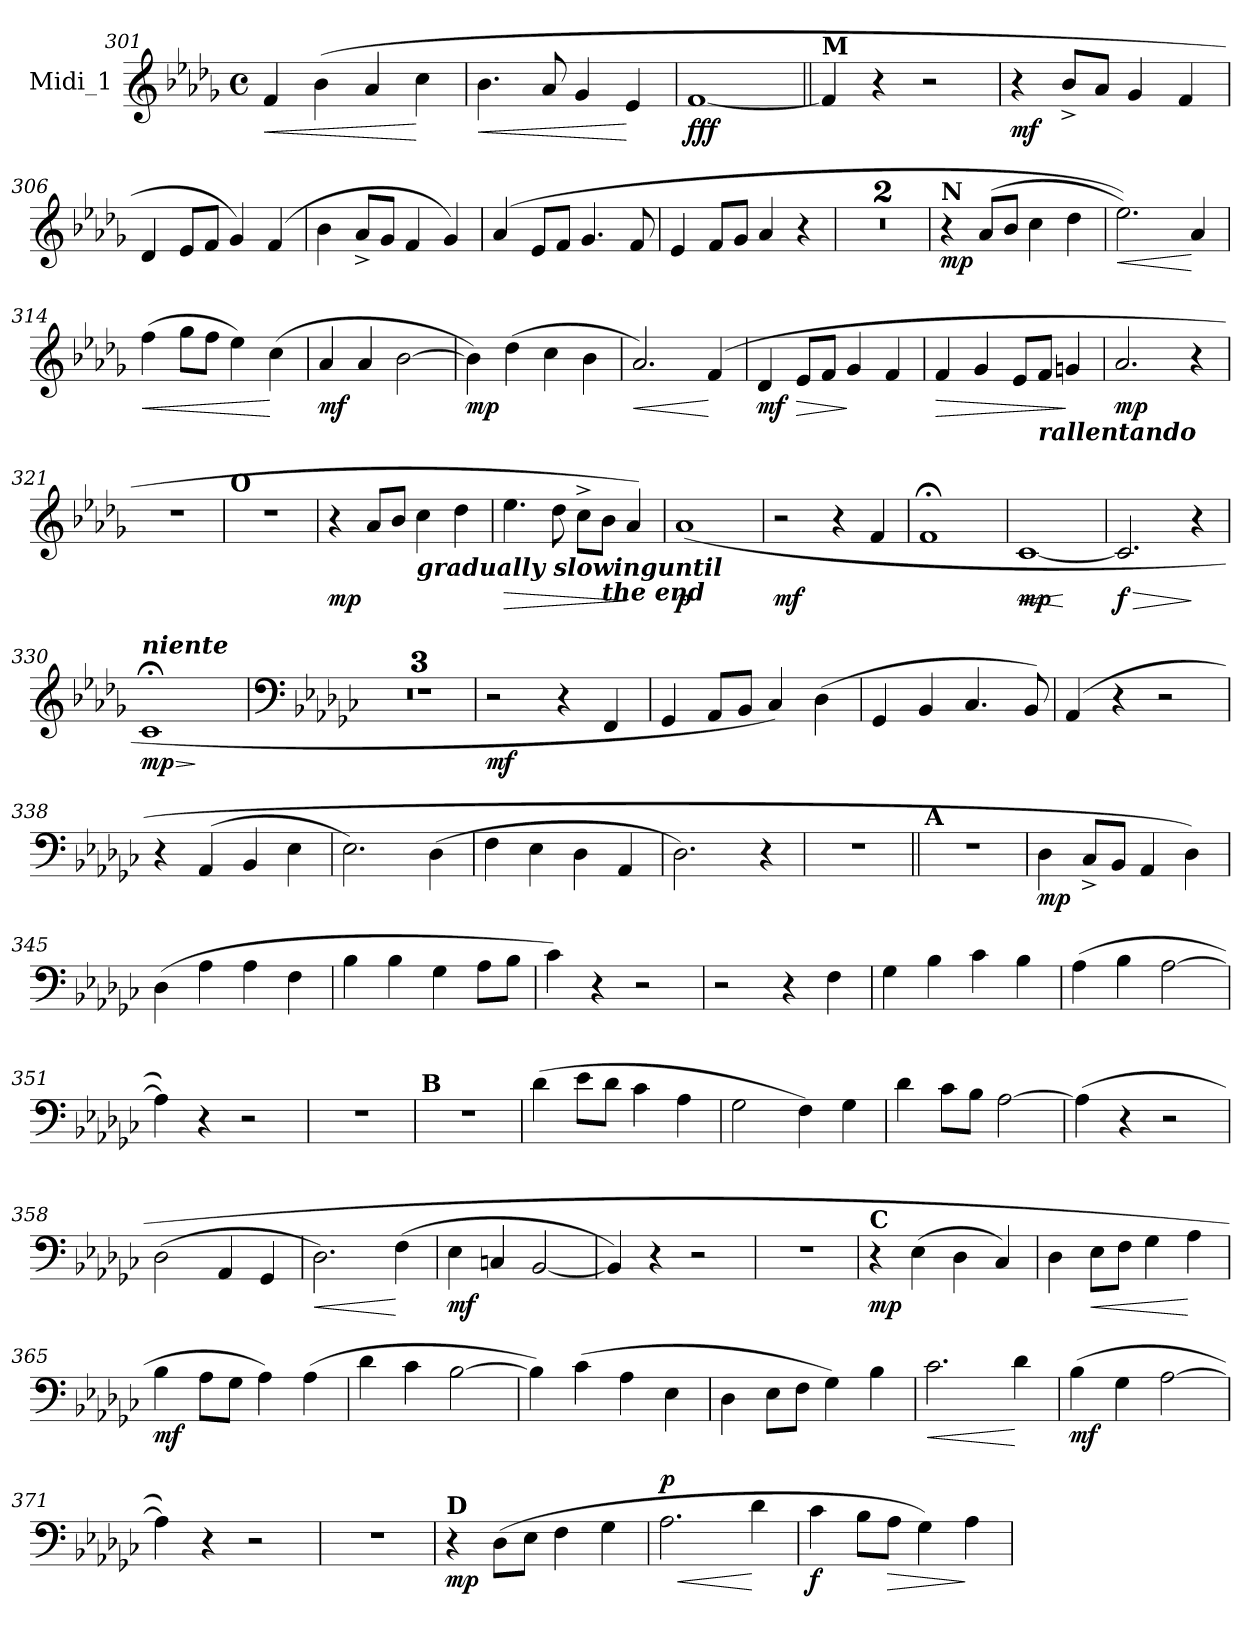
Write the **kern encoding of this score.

**kern	**dynam
*part1	*part1
*staff1	*staff1
*I"Midi_1	*
*clefG2	*
*k[b-e-a-d-g-]	*
*D-:	*
*M4/4	*
*met(c)	*
=301	=301
!	!LO:HP:b
4f/	<
(<4b-\	.
4a-/	.
4cc\	[
!!LO:LB:g=z
=302	=302
!	!LO:HP:b
4.b-\	<
8a-/	.
4g-/	.
4e-/	[
=303	=303
!	!LO:DY:b
[1f	fff
=304||	=304||
!LO:TX:a:B:t=M	!
4f/]	.
4r	.
2r	.
=305	=305
!	!LO:DY:b
4r	mf
8b-^/L	.
8a-/J	.
4g-/	.
4f/	.
=306	=306
4d-/	.
8e-/L	.
8f/J	.
4g-/)	.
(<4f/	.
=307	=307
4b-\	.
8a-^/L	.
8g-/J	.
4f/	.
4g-/)	.
!!LO:LB:g=z
=308	=308
(>4a-/	.
8e-/L	.
8f/J	.
4.g-/	.
8f/	.
=309	=309
4e-/	.
8f/L	.
8g-/J	.
4a-/	.
4r	.
=310	=310
1r	.
=311	=311
1r	.
=312	=312
!LO:TX:a:B:t=N	!
!	!LO:DY:b
4r	mp
(<8a-/L	.
8b-/J	.
4cc\	.
4dd-\	.
=313	=313
!	!LO:HP:b
2.ee-\))	<
4a-/	[
!!LO:LB:g=z
=314	=314
!	!LO:HP:b
(>4ff\	<
8gg-\L	.
8ff\J	.
4ee-\)	.
(>4cc\	[
=315	=315
!	!LO:DY:b
4a-/	mf
4a-/	.
[2b-\	.
=316	=316
!	!LO:DY:b
4b-\])	mp
(>4dd-\	.
4cc\	.
4b-\	.
=317	=317
!	!LO:HP:b
2.a-/)	<
(<4f/	[
=318	=318
!	!LO:DY:b
4d-/	mf
!	!LO:HP:b
8e-/L	>
8f/J	.
4g-/	]
4f/	.
!!LO:LB:g=z
=319	=319
!	!LO:HP:b
4f/	>
4g-/	.
8e-/L	.
!LO:TX:b:Bi:t=rallentando	!
8f/J	.
4gn/	]
=320	=320
!	!LO:DY:b
2.a-/	mp
4r	.
=321	=321
1r	.
=322	=322
!LO:TX:a:B:t=O	!
1r	.
=323	=323
!	!LO:DY:b
4r	mp
8a-/L	.
8b-/J	.
!LO:TX:b:Bi:t=gradually slowinguntil	!
4cc\	.
4dd-\	.
=324	=324
!	!LO:HP:b
4.ee-\	>
8dd-\	.
8cc^\L	.
!LO:TX:b:Bi:t=the end	!
8b-\J	.
4a-/)	]
!!LO:LB:g=z
=325	=325
!	!LO:DY:b
(<1a-	p
=326	=326
!	!LO:DY:b
2r	mf
4r	.
4f/	.
=327	=327
1f;	.
=328	=328
!	!LO:HP:b
!	!LO:DY:n=1:b
[1c	< mp
.	[
=329	=329
!	!LO:HP:b
!	!LO:DY:n=1:b
2.c/]	> f
4r	]
=330	=330
!LO:TX:a:Bi:t=niente	!
!	!LO:HP:b
!	!LO:DY:n=1:b
1c;	> mp
.	]
!!LO:LB:g=z
=331	=331
*clefF4	*
*k[b-e-a-d-g-c-]	*
*G-:	*
*MM160	*
1r	.
=332	=332
1r	.
=333	=333
1r	.
=334	=334
!	!LO:DY:b
2r	mf
4r	.
4FF/	.
=335	=335
4GG-/	.
8AA-/L	.
8BB-/J	.
4C-/)	.
(<4D-\	.
=336	=336
4GG-/	.
4BB-/	.
4.C-/	.
8BB-/)	.
!!LO:LB:g=z
=337	=337
(>4AA-/	.
4r	.
2r	.
=338	=338
4r	.
(<4AA-/	.
4BB-/	.
4E-\	.
=339	=339
2.E-\)	.
(>4D-\	.
=340	=340
4F\	.
4E-\	.
4D-\	.
4AA-/	.
=341	=341
2.D-\)	.
4r	.
=342	=342
1r	.
=343||	=343||
!LO:TX:a:B:t=A	!
1r	.
!!LO:LB:g=z
=344	=344
!	!LO:DY:b
4D-\	mp
8C-^/L	.
8BB-/J	.
4AA-/	.
4D-\)	.
=345	=345
(>4D-\	.
4A-\	.
4A-\	.
4F\	.
=346	=346
4B-\	.
4B-\	.
4G-\	.
8A-\L	.
8B-\J	.
=347	=347
4c-\)	.
4r	.
2r	.
=348	=348
2r	.
4r	.
4F\	.
=349	=349
4G-\	.
4B-\	.
4c-\	.
4B-\	.
!!LO:LB:g=z
=350	=350
(>4A-\	.
4B-\	.
[2A-\	.
=351	=351
4A-\])	.
4r	.
2r	.
=352	=352
1r	.
=353	=353
!LO:TX:a:B:t=B	!
1r	.
=354	=354
(>4d-\	.
8e-\L	.
8d-\J	.
4c-\	.
4A-\	.
=355	=355
2G-\	.
4F\)	.
4G-\	.
=356	=356
4d-\	.
8c-\L	.
8B-\J	.
[2A-\	.
!!LO:LB:g=z
=357	=357
(>4A-\]	.
4r	.
2r	.
=358	=358
(>2D-\	.
4AA-/	.
4GG-/	.
=359	=359
!	!LO:HP:b
2.D-\)	<
(>4F\	[
=360	=360
!	!LO:DY:b
4E-\	mf
4Cn/	.
[2BB-/	.
=361	=361
4BB-/])	.
4r	.
2r	.
=362	=362
1r	.
=363	=363
!LO:TX:a:B:t=C	!
!	!LO:DY:b
4r	mp
(>4E-\	.
4D-\	.
4C-/)	.
!!LO:LB:g=z
=364	=364
4D-\	.
!	!LO:HP:b
8E-\L	<
8F\J	.
4G-\	.
4A-\	[
=365	=365
!	!LO:DY:b
4B-\	mf
8A-\L	.
8G-\J	.
4A-\)	.
(>4A-\	.
=366	=366
4d-\	.
4c-\	.
[2B-\	.
=367	=367
4B-\])	.
(>4c-\	.
4A-\	.
4E-\	.
=368	=368
4D-\	.
8E-\L	.
8F\J	.
4G-\)	.
4B-\	.
=369	=369
!	!LO:HP:b
2.c-\	<
4d-\	[
!!LO:LB:g=z
=370	=370
!	!LO:DY:b
(>4B-\	mf
4G-\	.
[2A-\	.
=371	=371
4A-\])	.
4r	.
2r	.
=372	=372
1r	.
=373	=373
!LO:TX:a:B:t=D	!
!	!LO:DY:b
4r	mp
(>8D-\L	.
8E-\J	.
4F\	.
4G-\	.
=374	=374
!	!LO:HP:b
!	!LO:DY:n=1:a
2.A-\	< p
4d-\	[
=375	=375
!	!LO:DY:b
4c-\	f
8B-\L	.
!	!LO:HP:b
8A-\J	>
4G-\)	.
4A-\	]
=	=
*-	*-
